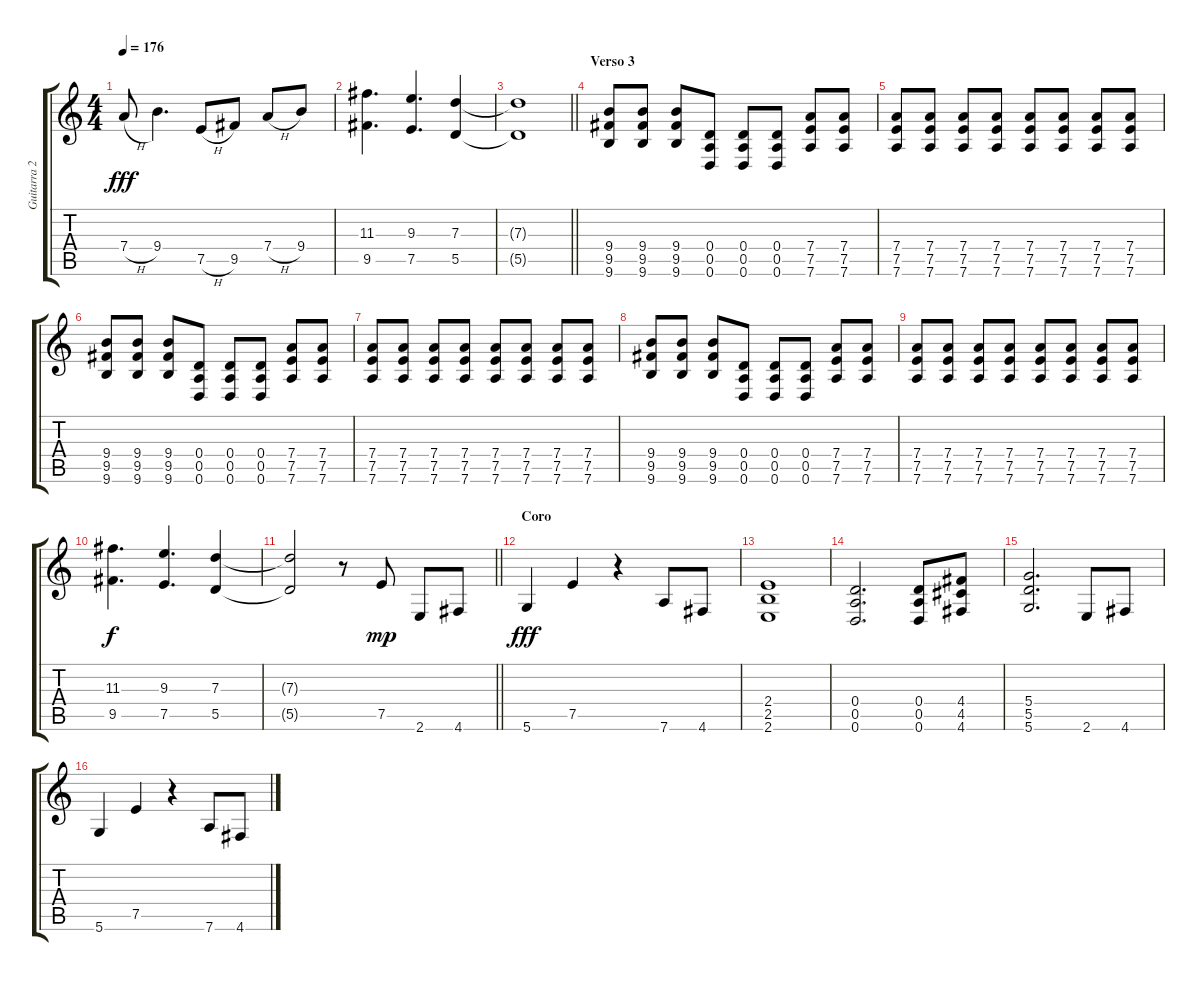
\track ("Guitarra 2" "Guitarra 2") {instrument distortionguitar}
\staff {score tabs}
\tuning (E4 B3 G3 D3 A2 D2) {hide}
\ts (4 4)
\tempo 176
\clef g2
\ks c
7.4{h}.8{dy fff} 9.4.4{d} 7.5{h}.8 9.5.8 7.4{h}.8 9.4.8 |
(11.3 9.5).4{d} (9.3 7.5).4{d} (7.3 5.5).4 |
\barLineRight lightlight
(7.3{t} 5.5{t}).1 |
\section ("" "Verso 3")
(9.4 9.5 9.6).8 (9.4 9.5 9.6).8 (9.4 9.5 9.6).8 (0.4 0.5 0.6).8 (0.4 0.5 0.6).8 (0.4 0.5 0.6).8 (7.4 7.5 7.6).8 (7.4 7.5 7.6).8 |
(7.4 7.5 7.6).8 (7.4 7.5 7.6).8 (7.4 7.5 7.6).8 (7.4 7.5 7.6).8 (7.4 7.5 7.6).8 (7.4 7.5 7.6).8 (7.4 7.5 7.6).8 (7.4 7.5 7.6).8 |
(9.4 9.5 9.6).8 (9.4 9.5 9.6).8 (9.4 9.5 9.6).8 (0.4 0.5 0.6).8 (0.4 0.5 0.6).8 (0.4 0.5 0.6).8 (7.4 7.5 7.6).8 (7.4 7.5 7.6).8 |
(7.4 7.5 7.6).8 (7.4 7.5 7.6).8 (7.4 7.5 7.6).8 (7.4 7.5 7.6).8 (7.4 7.5 7.6).8 (7.4 7.5 7.6).8 (7.4 7.5 7.6).8 (7.4 7.5 7.6).8 |
(9.4 9.5 9.6).8 (9.4 9.5 9.6).8 (9.4 9.5 9.6).8 (0.4 0.5 0.6).8 (0.4 0.5 0.6).8 (0.4 0.5 0.6).8 (7.4 7.5 7.6).8 (7.4 7.5 7.6).8 |
(7.4 7.5 7.6).8 (7.4 7.5 7.6).8 (7.4 7.5 7.6).8 (7.4 7.5 7.6).8 (7.4 7.5 7.6).8 (7.4 7.5 7.6).8 (7.4 7.5 7.6).8 (7.4 7.5 7.6).8 |
(11.3 9.5).4{d dy f} (9.3 7.5).4{d} (7.3 5.5).4 |
\barLineRight lightlight
(7.3{t} 5.5{t}).2 r.8 7.5.8{dy mp} 2.6.8 4.6.8 |
\section ("" "Coro")
5.6.4{dy fff} 7.5.4 r.4 7.6.8 4.6.8 |
(2.4 2.5 2.6).1 |
(0.4 0.5 0.6).2{d} (0.4 0.5 0.6).8 (4.4 4.5 4.6).8 |
(5.4 5.5 5.6).2{d} 2.6.8 4.6.8 |
5.6.4 7.5.4 r.4 7.6.8 4.6.8
